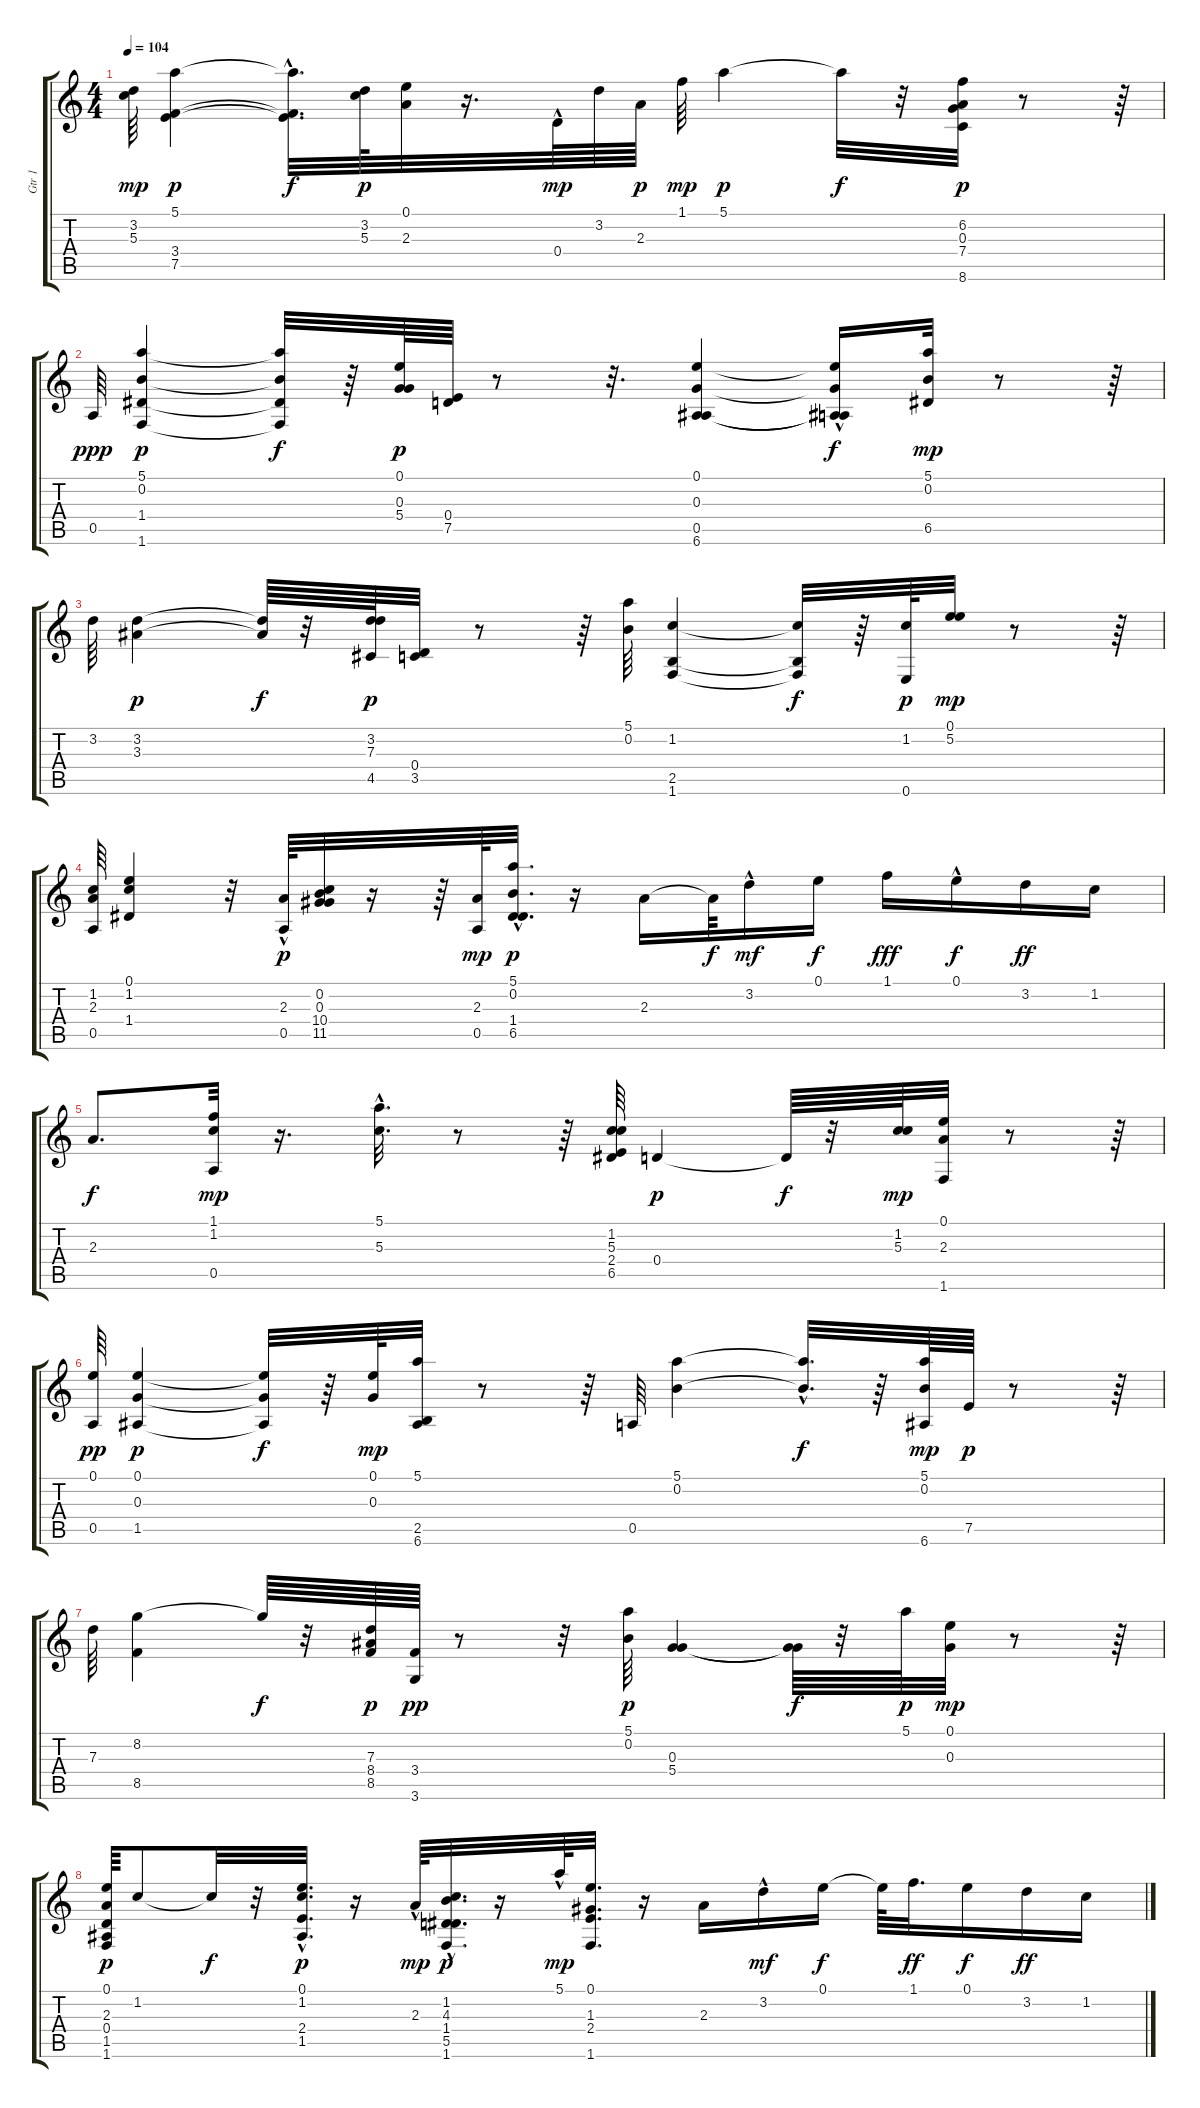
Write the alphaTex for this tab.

\track ("Gtr 1" "Gtr 1") {instrument acousticguitarsteel}
\staff {score tabs}
\tuning (E4 B3 G3 D3 A2 E2) {hide}
\ts (4 4)
\tempo 104
\clef g2
\ks c
(3.2 5.3).64{dy mp} (5.1 3.4 7.5).4{dy p} (5.1{t} 3.4{hac t} 7.5{t}).32{d dy f} (3.2 5.3).64{dy p} (0.1 2.3).32 r.16{d} 0.4{hac}.64{dy mp} 3.2.64 2.3.64{dy p} 1.1.64{dy mp} 5.1.4{dy p} 5.1{t}.32{dy f} r.32 (6.2 0.3 7.4 8.6).32{dy p} r.8 r.64 |
0.5.64{dy ppp} (5.1 0.2 1.4 1.6).4{dy p} (5.1{t} 0.2{t} 1.4{t} 1.6{t}).32{dy f} r.64 (0.1 0.3 5.4).64{dy p} (0.4 7.5).64 r.8 r.32{d} (0.1 0.3 0.5 6.6).4 (0.1{hac t} 0.3{t} 0.5{hac t} 6.6{t}).16{dy f} (5.1 0.2 6.5).32{dy mp} r.8 r.64 |
3.2.64 (3.2 3.3).4{dy p} (3.2{t} 3.3{t}).64{dy f} r.32 (3.2 7.3 4.5).64{dy p} (0.4 3.5).32 r.8 r.64 (5.1 0.2).64 (1.2 2.5 1.6).4 (1.2{t} 2.5{t} 1.6{t}).32{dy f} r.64 (1.2 0.6).64{dy p} (0.1 5.2).32{dy mp} r.8 r.64 |
(1.2 2.3 0.5).64 (0.1 1.2 1.4).4 r.32 (2.3{hac} 0.5).64{dy p} (0.2 0.3 10.4 11.5).32 r.16 r.64 (2.3 0.5).64{dy mp} (5.1{hac} 0.2 1.4 6.5).32{d dy p} r.16 2.3.16 2.3{t}.64{dy f} 3.2{hac}.16{dy mf} 0.1.16{dy f} 1.1.16{dy fff} 0.1{hac}.16{dy f} 3.2.16{dy ff} 1.2.16 |
2.3.8{d dy f} (1.1 1.2 0.5).32{dy mp} r.16{d} (5.1{hac} 5.3).32{d} r.8 r.64 (1.2 5.3 2.4 6.5).64 0.4.4{dy p} 0.4{t}.64{dy f} r.32 (1.2 5.3).64{dy mp} (0.1 2.3 1.6).32 r.8 r.64 |
(0.1 0.5).64{dy pp} (0.1 0.3 1.5).4{dy p} (0.1{t} 0.3{t} 1.5{t}).32{dy f} r.64 (0.1 0.3).64{dy mp} (5.1 2.5 6.6).32 r.8 r.64 0.5.64 (5.1 0.2).4 (5.1{hac t} 0.2{t}).32{d dy f} r.64 (5.1 0.2 6.6).64{dy mp} 7.5.64{dy p} r.8 r.64 |
7.3.64 (8.2 8.5).4 8.2{t}.64{dy f} r.32 (7.3 8.4 8.5).64{dy p} (3.4 3.6).64{dy pp} r.8 r.32 (5.1 0.2).64{dy p} (0.3 5.4).4 (0.3{t} 5.4{t}).64{dy f} r.32 5.1.64{dy p} (0.1 0.3).32{dy mp} r.8 r.64 |
(0.1 2.3 0.4 1.5 1.6).64{dy p} 1.2.8 1.2{t}.32{dy f} r.32 (0.1 1.2 2.4{hac} 1.5).32{d dy p} r.16 2.3{hac}.64{dy mp} (1.2 4.3 1.4 5.5{hac} 1.6).32{d dy p} r.16 5.1{hac}.64{dy mp} (0.1 1.3 2.4 1.6).32{d} r.16 2.3.16 3.2{hac}.16{dy mf} 0.1.16{dy f} 0.1{t}.64 1.1.32{d dy ff} 0.1.16{dy f} 3.2.16{dy ff} 1.2.16
